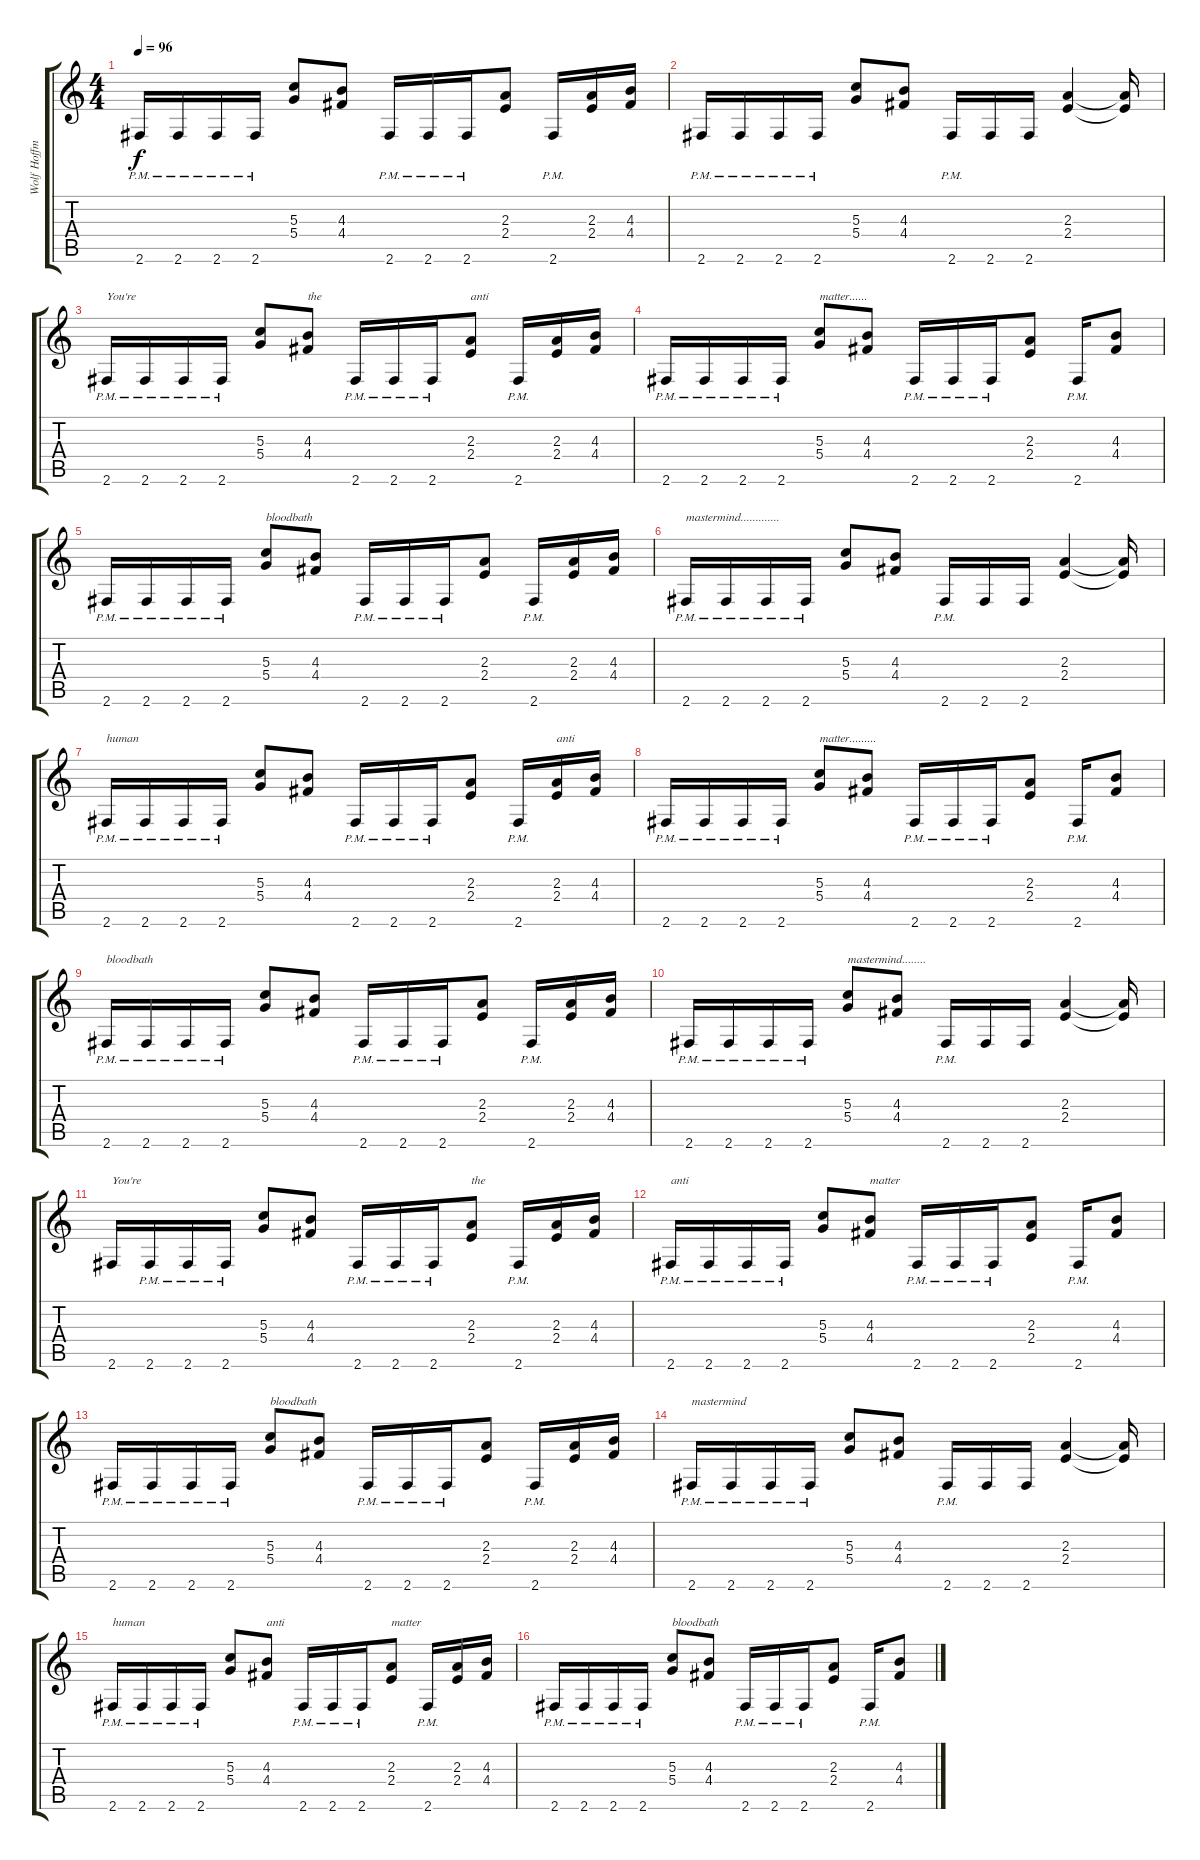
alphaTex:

\track ("Wolf Hoffmann" "Wolf Hoffm") {instrument distortionguitar}
\staff {score tabs}
\tuning (E4 B3 G3 D3 A2 E2) {hide}
\ts (4 4)
\tempo 96
\clef g2
\ks c
2.6{pm}.16{dy f} 2.6{pm}.16 2.6{pm}.16 2.6{pm}.16 (5.3 5.4).8 (4.3 4.4).8 2.6{pm}.16 2.6{pm}.16 2.6{pm}.16 (2.3 2.4).8 2.6{pm}.16 (2.3 2.4).16 (4.3 4.4).16 |
2.6{pm}.16 2.6{pm}.16 2.6{pm}.16 2.6{pm}.16 (5.3 5.4).8 (4.3 4.4).8 2.6{pm}.16 2.6.16 2.6.16 (2.3 2.4).4 (2.3{t} 2.4{t}).16 |
2.6{pm}.16{txt "You're"} 2.6{pm}.16 2.6{pm}.16 2.6{pm}.16 (5.3 5.4).8 (4.3 4.4).8{txt "the"} 2.6{pm}.16 2.6{pm}.16 2.6{pm}.16 (2.3 2.4).8{txt "anti"} 2.6{pm}.16 (2.3 2.4).16 (4.3 4.4).16 |
2.6{pm}.16 2.6{pm}.16 2.6{pm}.16 2.6{pm}.16 (5.3 5.4).8{txt "matter......"} (4.3 4.4).8 2.6{pm}.16 2.6{pm}.16 2.6{pm}.16 (2.3 2.4).8 2.6{pm}.16 (4.3 4.4).8 |
2.6{pm}.16 2.6{pm}.16 2.6{pm}.16 2.6{pm}.16 (5.3 5.4).8{txt "bloodbath"} (4.3 4.4).8 2.6{pm}.16 2.6{pm}.16 2.6{pm}.16 (2.3 2.4).8 2.6{pm}.16 (2.3 2.4).16 (4.3 4.4).16 |
2.6{pm}.16{txt "mastermind............."} 2.6{pm}.16 2.6{pm}.16 2.6{pm}.16 (5.3 5.4).8 (4.3 4.4).8 2.6{pm}.16 2.6.16 2.6.16 (2.3 2.4).4 (2.3{t} 2.4{t}).16 |
2.6{pm}.16{txt "human"} 2.6{pm}.16 2.6{pm}.16 2.6{pm}.16 (5.3 5.4).8 (4.3 4.4).8 2.6{pm}.16 2.6{pm}.16 2.6{pm}.16 (2.3 2.4).8 2.6{pm}.16 (2.3 2.4).16{txt "anti"} (4.3 4.4).16 |
2.6{pm}.16 2.6{pm}.16 2.6{pm}.16 2.6{pm}.16 (5.3 5.4).8{txt "matter........."} (4.3 4.4).8 2.6{pm}.16 2.6{pm}.16 2.6{pm}.16 (2.3 2.4).8 2.6{pm}.16 (4.3 4.4).8 |
2.6{pm}.16{txt "bloodbath"} 2.6{pm}.16 2.6{pm}.16 2.6{pm}.16 (5.3 5.4).8 (4.3 4.4).8 2.6{pm}.16 2.6{pm}.16 2.6{pm}.16 (2.3 2.4).8 2.6{pm}.16 (2.3 2.4).16 (4.3 4.4).16 |
2.6{pm}.16 2.6{pm}.16 2.6{pm}.16 2.6{pm}.16 (5.3 5.4).8{txt "mastermind........"} (4.3 4.4).8 2.6{pm}.16 2.6.16 2.6.16 (2.3 2.4).4 (2.3{t} 2.4{t}).16 |
2.6.16{txt "You're"} 2.6{pm}.16 2.6{pm}.16 2.6{pm}.16 (5.3 5.4).8 (4.3 4.4).8 2.6{pm}.16 2.6{pm}.16 2.6{pm}.16 (2.3 2.4).8{txt "the"} 2.6{pm}.16 (2.3 2.4).16 (4.3 4.4).16 |
2.6{pm}.16{txt "anti"} 2.6{pm}.16 2.6{pm}.16 2.6{pm}.16 (5.3 5.4).8 (4.3 4.4).8{txt "matter"} 2.6{pm}.16 2.6{pm}.16 2.6{pm}.16 (2.3 2.4).8 2.6{pm}.16 (4.3 4.4).8 |
2.6{pm}.16 2.6{pm}.16 2.6{pm}.16 2.6{pm}.16 (5.3 5.4).8{txt "bloodbath"} (4.3 4.4).8 2.6{pm}.16 2.6{pm}.16 2.6{pm}.16 (2.3 2.4).8 2.6{pm}.16 (2.3 2.4).16 (4.3 4.4).16 |
2.6{pm}.16{txt "mastermind"} 2.6{pm}.16 2.6{pm}.16 2.6{pm}.16 (5.3 5.4).8 (4.3 4.4).8 2.6{pm}.16 2.6.16 2.6.16 (2.3 2.4).4 (2.3{t} 2.4{t}).16 |
2.6{pm}.16{txt "human"} 2.6{pm}.16 2.6{pm}.16 2.6{pm}.16 (5.3 5.4).8 (4.3 4.4).8{txt "anti"} 2.6{pm}.16 2.6{pm}.16 2.6{pm}.16 (2.3 2.4).8{txt "matter"} 2.6{pm}.16 (2.3 2.4).16 (4.3 4.4).16 |
2.6{pm}.16 2.6{pm}.16 2.6{pm}.16 2.6{pm}.16 (5.3 5.4).8{txt "bloodbath"} (4.3 4.4).8 2.6{pm}.16 2.6{pm}.16 2.6{pm}.16 (2.3 2.4).8 2.6{pm}.16 (4.3 4.4).8
